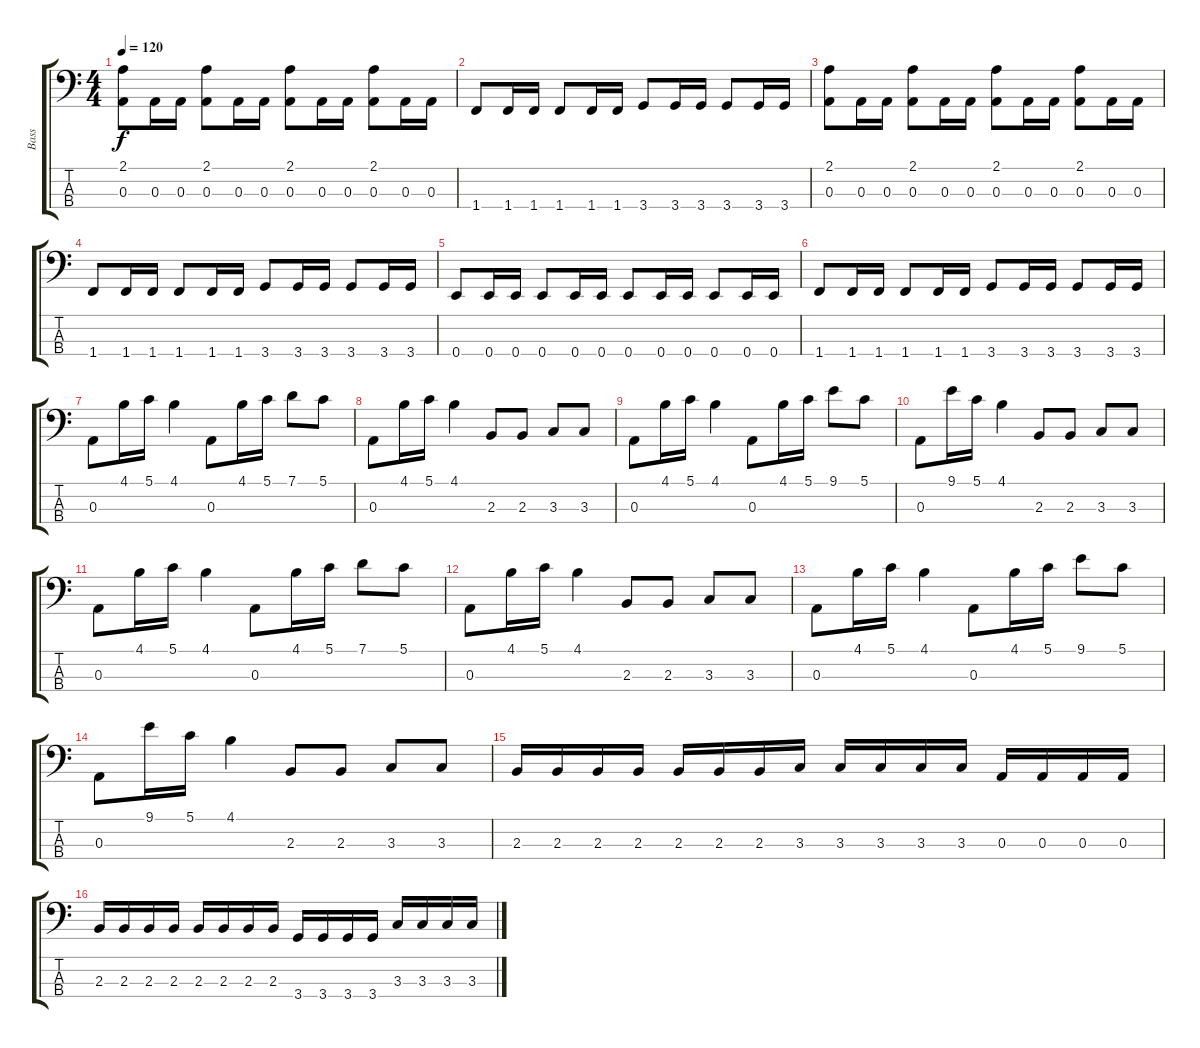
\track ("Bass" "Bass") {instrument electricbassfinger}
\staff {score tabs}
\tuning (G2 D2 A1 E1) {hide}
\ts (4 4)
\tempo 120
\clef f4
\ks c
(2.1 0.3).8{dy f} 0.3.16 0.3.16 (2.1 0.3).8 0.3.16 0.3.16 (2.1 0.3).8 0.3.16 0.3.16 (2.1 0.3).8 0.3.16 0.3.16 |
1.4.8 1.4.16 1.4.16 1.4.8 1.4.16 1.4.16 3.4.8 3.4.16 3.4.16 3.4.8 3.4.16 3.4.16 |
(2.1 0.3).8 0.3.16 0.3.16 (2.1 0.3).8 0.3.16 0.3.16 (2.1 0.3).8 0.3.16 0.3.16 (2.1 0.3).8 0.3.16 0.3.16 |
1.4.8 1.4.16 1.4.16 1.4.8 1.4.16 1.4.16 3.4.8 3.4.16 3.4.16 3.4.8 3.4.16 3.4.16 |
0.4.8 0.4.16 0.4.16 0.4.8 0.4.16 0.4.16 0.4.8 0.4.16 0.4.16 0.4.8 0.4.16 0.4.16 |
1.4.8 1.4.16 1.4.16 1.4.8 1.4.16 1.4.16 3.4.8 3.4.16 3.4.16 3.4.8 3.4.16 3.4.16 |
0.3.8 4.1.16 5.1.16 4.1.4 0.3.8 4.1.16 5.1.16 7.1.8 5.1.8 |
0.3.8 4.1.16 5.1.16 4.1.4 2.3.8 2.3.8 3.3.8 3.3.8 |
0.3.8 4.1.16 5.1.16 4.1.4 0.3.8 4.1.16 5.1.16 9.1.8 5.1.8 |
0.3.8 9.1.16 5.1.16 4.1.4 2.3.8 2.3.8 3.3.8 3.3.8 |
0.3.8 4.1.16 5.1.16 4.1.4 0.3.8 4.1.16 5.1.16 7.1.8 5.1.8 |
0.3.8 4.1.16 5.1.16 4.1.4 2.3.8 2.3.8 3.3.8 3.3.8 |
0.3.8 4.1.16 5.1.16 4.1.4 0.3.8 4.1.16 5.1.16 9.1.8 5.1.8 |
0.3.8 9.1.16 5.1.16 4.1.4 2.3.8 2.3.8 3.3.8 3.3.8 |
2.3.16 2.3.16 2.3.16 2.3.16 2.3.16 2.3.16 2.3.16 3.3.16 3.3.16 3.3.16 3.3.16 3.3.16 0.3.16 0.3.16 0.3.16 0.3.16 |
2.3.16 2.3.16 2.3.16 2.3.16 2.3.16 2.3.16 2.3.16 2.3.16 3.4.16 3.4.16 3.4.16 3.4.16 3.3.16 3.3.16 3.3.16 3.3.16
